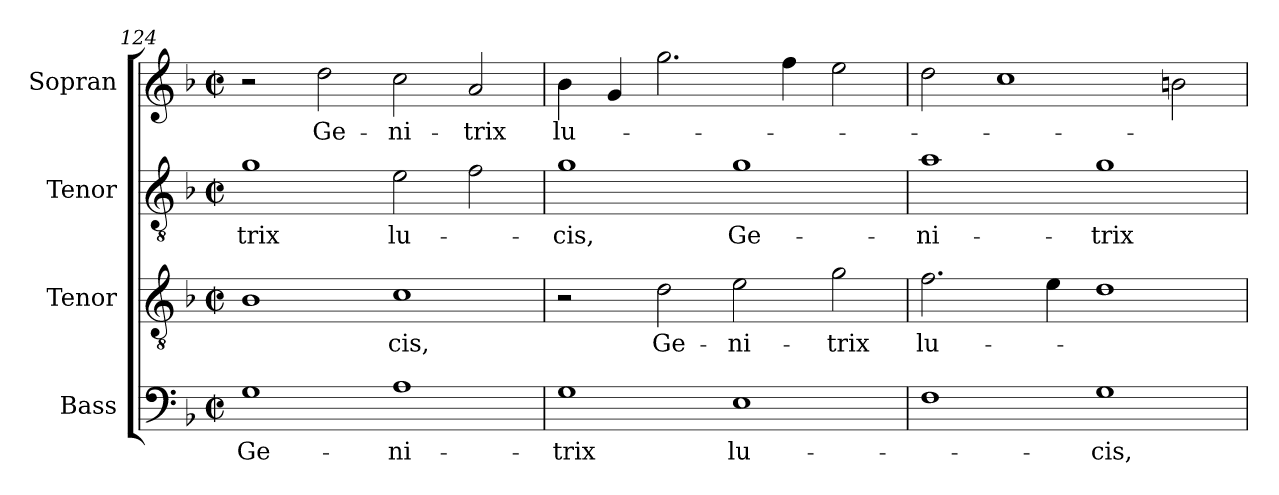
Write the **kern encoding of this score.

**kern	**text	**kern	**text	**kern	**text	**kern	**text
*part4	*part4	*part3	*part3	*part2	*part2	*part1	*part1
*staff4	*staff4	*staff3	*staff3	*staff2	*staff2	*staff1	*staff1
*I"Bass	*	*I"Tenor	*	*I"Tenor	*	*I"Sopran	*
*	*	*I'Tenor	*	*	*	*	*
*clefF4	*	*clefGv2	*	*clefGv2	*	*clefG2	*
*	*	*ITrd7c12	*	*ITrd7c12	*	*	*
*k[b-]	*	*k[b-]	*	*k[b-]	*	*k[b-]	*
*F:	*	*F:	*	*F:	*	*F:	*
*M2/2	*	*M2/2	*	*M2/2	*	*M2/2	*
*met(c|)	*	*met(c|)	*	*met(c|)	*	*met(c|)	*
=124	=124	=124	=124	=124	=124	=124	=124
!	!LO:LY:b:color=#000000	!	!	!	!	!	!
!	!	!	!	!	!LO:LY:b:color=#000000	!	!
1Gi	Ge-	1BB-i	.	1Gi	-trix	2r	.
!	!	!	!	!	!	!	!LO:LY:b:color=#000000
.	.	.	.	.	.	2ddi\	Ge-
!	!LO:LY:b:color=#000000	!	!	!	!	!	!
!	!	!	!LO:LY:b:color=#000000	!	!	!	!
!	!	!	!	!	!LO:LY:b:color=#000000	!	!
!	!	!	!	!	!	!	!LO:LY:b:color=#000000
1Ai	-ni-	1Ci	-cis,	2Ei\	lu-	2cci\	-ni-
!	!	!	!	!	!	!	!LO:LY:b:color=#000000
.	.	.	.	2Fi\	.	2ai/	-trix
=125	=125	=125	=125	=125	=125	=125	=125
!	!LO:LY:b:color=#000000	!	!	!	!	!	!
!	!	!	!	!	!LO:LY:b:color=#000000	!	!
!	!	!	!	!	!	!	!LO:LY:b:color=#000000
1Gi	-trix	2r	.	1Gi	-cis,	4b-i\	lu-
.	.	.	.	.	.	4gi/	.
!	!	!	!LO:LY:b:color=#000000	!	!	!	!
.	.	2Di\	Ge-	.	.	2.ggi\	.
!	!LO:LY:b:color=#000000	!	!	!	!	!	!
!	!	!	!LO:LY:b:color=#000000	!	!	!	!
!	!	!	!	!	!LO:LY:b:color=#000000	!	!
1Ei	lu-	2Ei\	-ni-	1Gi	Ge-	.	.
.	.	.	.	.	.	4ffi\	.
!	!	!	!LO:LY:b:color=#000000	!	!	!	!
.	.	2Gi\	-trix	.	.	2eei\	.
=126	=126	=126	=126	=126	=126	=126	=126
!	!	!	!LO:LY:b:color=#000000	!	!	!	!
!	!	!	!	!	!LO:LY:b:color=#000000	!	!
1Fi	.	2.Fi\	lu-	1Ai	-ni-	2ddi\	.
.	.	.	.	.	.	1cci	.
.	.	4Ei\	.	.	.	.	.
!	!LO:LY:b:color=#000000	!	!	!	!	!	!
!	!	!	!	!	!LO:LY:b:color=#000000	!	!
1Gi	-cis,	1Di	.	1Gi	-trix	.	.
.	.	.	.	.	.	2bni\	.
=	=	=	=	=	=	=	=
*-	*-	*-	*-	*-	*-	*-	*-
